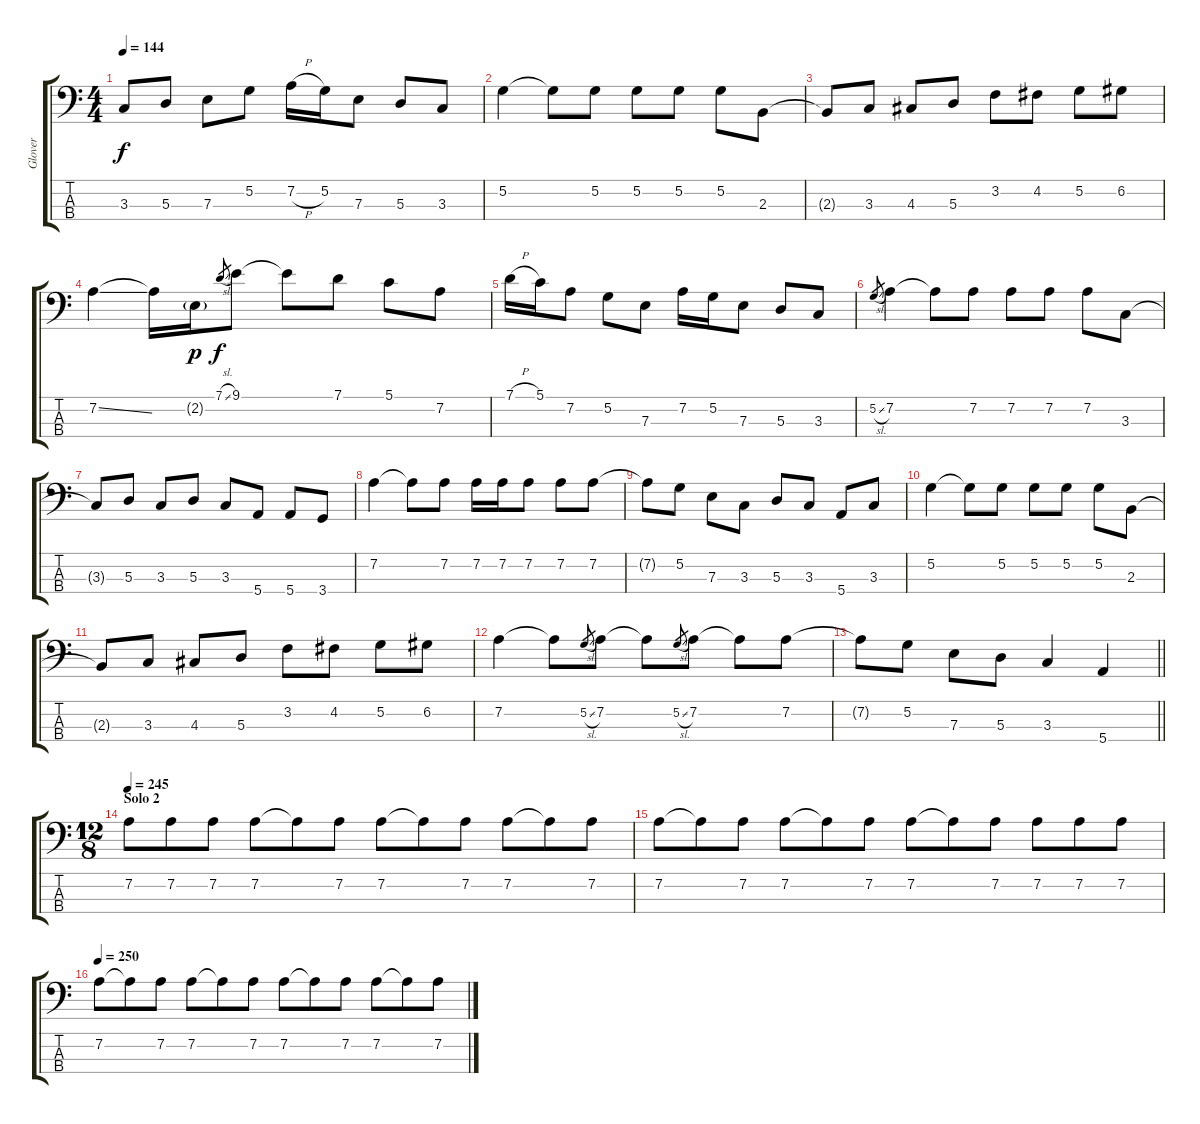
\track ("Glover" "Glover") {instrument electricbassfinger}
\staff {score tabs}
\tuning (G2 D2 A1 E1) {hide}
\ts (4 4)
\tempo 144
\clef f4
\ks c
3.3{t}.8{dy f} 5.3.8 7.3.8 5.2.8 7.2{h}.16 5.2.16 7.3.8 5.3.8 3.3.8 |
5.2.4 5.2{t}.8 5.2.8 5.2.8 5.2.8 5.2.8 2.3.8 |
2.3{t}.8 3.3.8 4.3.8 5.3.8 3.2.8 4.2.8 5.2.8 6.2.8 |
7.2{ss}.4 7.2{t}.16 2.2{g}.16{dy p} 7.1{sl}.8{gr dy f} 9.1.8 9.1{t}.8 7.1.8 5.1.8 7.2.8 |
7.1{h}.16 5.1.16 7.2.8 5.2.8 7.3.8 7.2.16 5.2.16 7.3.8 5.3.8 3.3.8 |
5.2{sl}.8{gr} 7.2.4 7.2{t}.8 7.2.8 7.2.8 7.2.8 7.2.8 3.3.8 |
3.3{t}.8 5.3.8 3.3.8 5.3.8 3.3.8 5.4.8 5.4.8 3.4.8 |
7.2.4 7.2{t}.8 7.2.8 7.2.16 7.2.16 7.2.8 7.2.8 7.2.8 |
7.2{t}.8 5.2.8 7.3.8 3.3.8 5.3.8 3.3.8 5.4.8 3.3.8 |
5.2.4 5.2{t}.8 5.2.8 5.2.8 5.2.8 5.2.8 2.3.8 |
2.3{t}.8 3.3.8 4.3.8 5.3.8 3.2.8 4.2.8 5.2.8 6.2.8 |
7.2.4 7.2{t}.8 5.2{sl}.8{gr} 7.2.8 7.2{t}.8 5.2{sl}.8{gr} 7.2.8 7.2{t}.8 7.2.8 |
\barLineRight lightlight
7.2{t}.8 5.2.8 7.3.8 5.3.8 3.3.4 5.4.4 |
\ts (12 8)
\section ("" "Solo 2")
\tempo 245
7.2.8 7.2.8 7.2.8 7.2.8 7.2{t}.8 7.2.8 7.2.8 7.2{t}.8 7.2.8 7.2.8 7.2{t}.8 7.2.8 |
7.2.8 7.2{t}.8 7.2.8 7.2.8 7.2{t}.8 7.2.8 7.2.8 7.2{t}.8 7.2.8 7.2.8 7.2.8 7.2.8 |
\tempo 250
7.2.8 7.2{t}.8 7.2.8 7.2.8 7.2{t}.8 7.2.8 7.2.8 7.2{t}.8 7.2.8 7.2.8 7.2{t}.8 7.2.8
